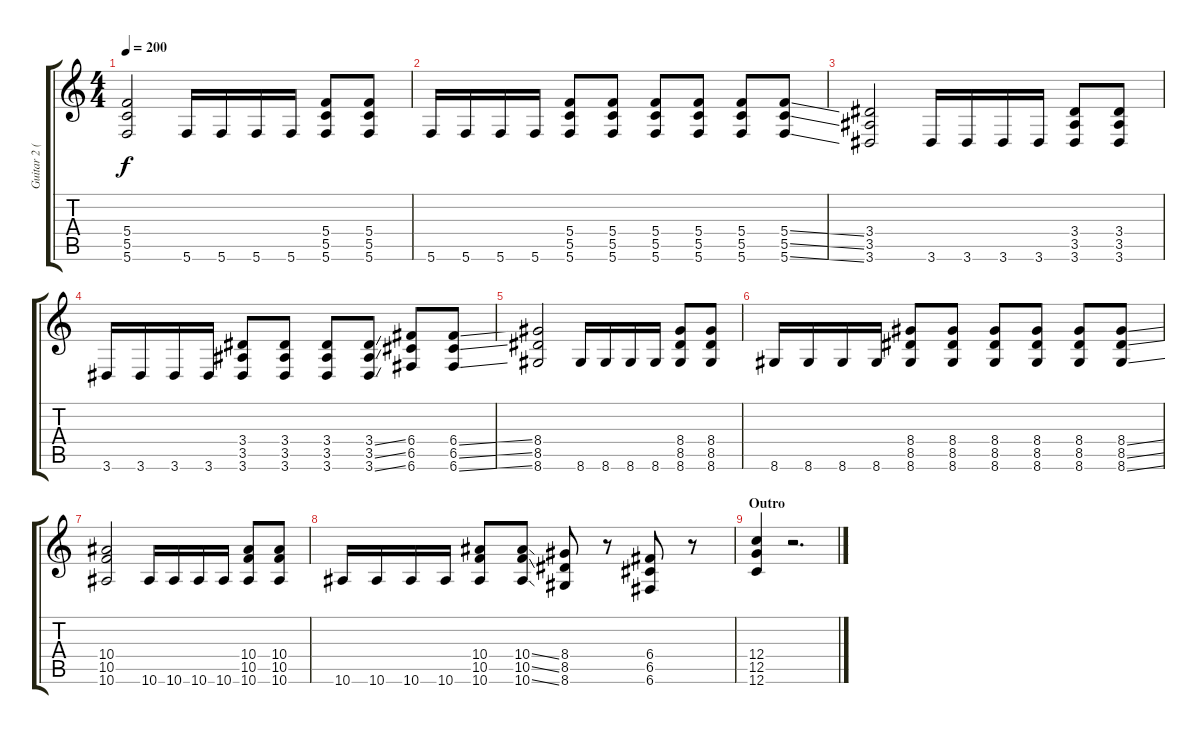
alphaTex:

\track ("Guitar 2 (Solo Guitar)" "Guitar 2 (") {instrument overdrivenguitar}
\staff {score tabs}
\tuning (D4 A3 F3 C3 G2 C2) {hide}
\ts (4 4)
\tempo 200
\clef g2
\ks c
(5.4 5.5 5.6).2{dy f} 5.6.16 5.6.16 5.6.16 5.6.16 (5.4 5.5 5.6).8 (5.4 5.5 5.6).8 |
5.6.16 5.6.16 5.6.16 5.6.16 (5.4 5.5 5.6).8 (5.4 5.5 5.6).8 (5.4 5.5 5.6).8 (5.4 5.5 5.6).8 (5.4 5.5 5.6).8 (5.4{ss} 5.5{ss} 5.6{ss}).8 |
(3.4 3.5 3.6).2 3.6.16 3.6.16 3.6.16 3.6.16 (3.4 3.5 3.6).8 (3.4 3.5 3.6).8 |
3.6.16 3.6.16 3.6.16 3.6.16 (3.4 3.5 3.6).8 (3.4 3.5 3.6).8 (3.4 3.5 3.6).8 (3.4{ss} 3.5{ss} 3.6{ss}).8 (6.4 6.5 6.6).8 (6.4{ss} 6.5{ss} 6.6{ss}).8 |
(8.4 8.5 8.6).2 8.6.16 8.6.16 8.6.16 8.6.16 (8.4 8.5 8.6).8 (8.4 8.5 8.6).8 |
8.6.16 8.6.16 8.6.16 8.6.16 (8.4 8.5 8.6).8 (8.4 8.5 8.6).8 (8.4 8.5 8.6).8 (8.4 8.5 8.6).8 (8.4 8.5 8.6).8 (8.4{ss} 8.5{ss} 8.6{ss}).8 |
(10.4 10.5 10.6).2 10.6.16 10.6.16 10.6.16 10.6.16 (10.4 10.5 10.6).8 (10.4 10.5 10.6).8 |
10.6.16 10.6.16 10.6.16 10.6.16 (10.4 10.5 10.6).8 (10.4{ss} 10.5{ss} 10.6{ss}).8 (8.4 8.5 8.6).8 r.8 (6.4 6.5 6.6).8 r.8 |
\section ("" "Outro")
(12.4 12.5 12.6).4 r.2{d}
